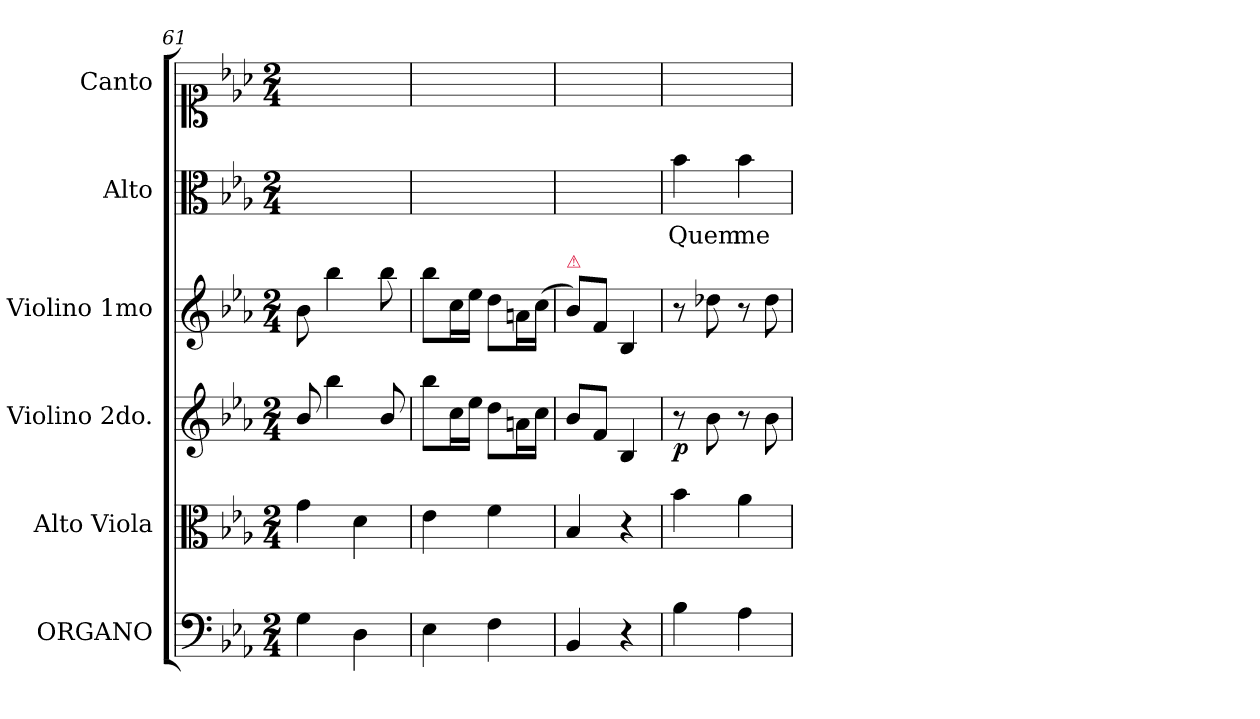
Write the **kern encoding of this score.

**kern	**kern	**kern	**dynam	**kern	**kern	**text	**kern
*part6	*part5	*part4	*part4	*part3	*part2	*part2	*part1
*staff6	*staff5	*staff4	*staff4	*staff3	*staff2	*staff2	*staff1
*I"ORGANO	*I"Alto Viola	*I"Violino 2do.	*	*I"Violino 1mo	*I"Alto	*	*I"Canto
*I'org	*I'a-vla	*I'vl 2	*	*I'vl 1	*I'A	*	*
*clefF4	*clefC3	*clefG2	*	*clefG2	*clefC3	*	*clefC1
*k[b-e-a-]	*k[b-e-a-]	*k[b-e-a-]	*	*k[b-e-a-]	*k[b-e-a-]	*	*k[b-e-a-]
*E-:	*E-:	*E-:	*	*E-:	*E-:	*	*E-:
*M2/4	*M2/4	*M2/4	*	*M2/4	*M2/4	*	*M2/4
=61	=61	=61	=61	=61	=61	=61	=61
4G\	4g\	8b-/	.	8b-\	2ryy	.	2ryy
.	.	4bb-\	.	4bb-\	.	.	.
4D\	4d\	.	.	.	.	.	.
.	.	8b-/	.	8bb-\	.	.	.
=62	=62	=62	=62	=62	=62	=62	=62
4E-\	4e-\	8bb-\L	.	8bb-\L	2ryy	.	2ryy
.	.	16cc\L	.	16cc\L	.	.	.
.	.	16ee-\JJ	.	16ee-\JJ	.	.	.
4F\	4f\	8dd\L	.	8dd\L	.	.	.
.	.	16an\L	.	16an\L	.	.	.
.	.	16cc\JJ	.	(16cc\JJ	.	.	.
=63	=63	=63	=63	=63	=63	=63	=63
!	!	!	!	!LO:TX:a:color=crimson:t=⚠	!	!	!
4BB-/	4B-/	8b-/L	.	8b-\L)	2ryy	.	2ryy
.	.	8f/J	.	8f/J	.	.	.
4r	4r	4B-/	.	4B-/	.	.	.
=64	=64	=64	=64	=64	=64	=64	=64
!	!	!	!LO:DY:b	!	!	!	!
4B-\	4b-\	8r	p	8r	4b-\	Quem	2ryy
.	.	8b-\	.	8dd-X\	.	.	.
4A-\	4a-\	8r	.	8r	4b-\	me-	.
.	.	8b-\	.	8dd-\	.	.	.
=	=	=	=	=	=	=	=
*-	*-	*-	*-	*-	*-	*-	*-
